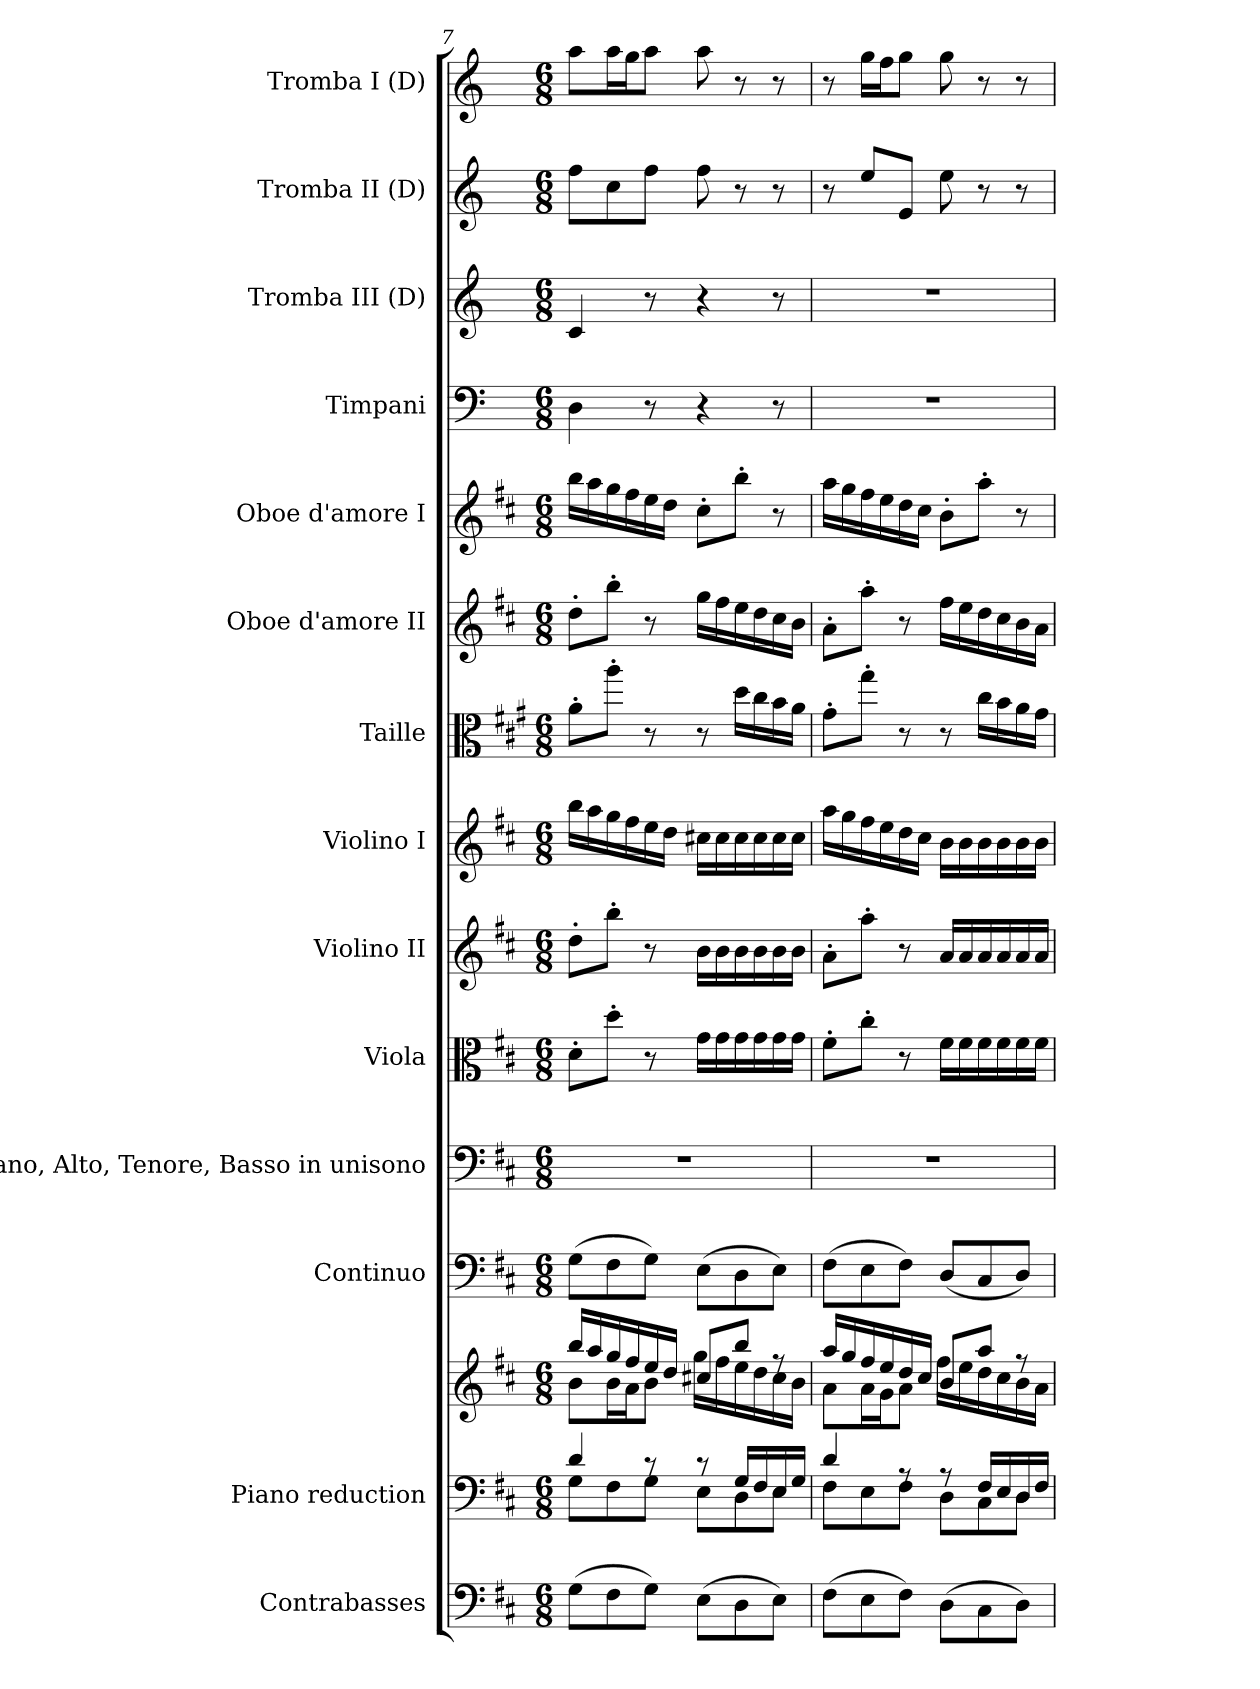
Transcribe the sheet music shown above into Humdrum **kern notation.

**kern	**kern	**kern	**kern	**kern	**kern	**kern	**kern	**kern	**kern	**kern	**kern	**kern	**kern	**kern
*part14	*part13	*part13	*part12	*part11	*part10	*part9	*part8	*part7	*part6	*part5	*part4	*part3	*part2	*part1
*staff15	*staff14	*staff13	*staff12	*staff11	*staff10	*staff9	*staff8	*staff7	*staff6	*staff5	*staff4	*staff3	*staff2	*staff1
*I"Contrabasses	*I"Piano reduction	*	*I"Continuo	*I"Soprano, Alto, Tenore, Basso in unisono	*I"Viola	*I"Violino II	*I"Violino I	*I"Taille	*I"Oboe d'amore II	*I"Oboe d'amore I	*I"Timpani	*I"Tromba III (D)	*I"Tromba II (D)	*I"Tromba I (D)
*I'Cbs.	*I'Pno	*	*	*	*	*	*	*	*I'Ob	*I'Ob	*I'Timp	*	*	*
*clefF4	*clefF4	*clefG2	*clefF4	*clefF4	*clefC3	*clefG2	*clefG2	*clefC3	*clefG2	*clefG2	*clefF4	*clefG2	*clefG2	*clefG2
*ITrd7c12	*	*	*	*	*	*	*	*ITrd4c7	*	*	*	*ITrd-1c-2	*ITrd-1c-2	*ITrd-1c-2
*k[f#c#]	*k[f#c#]	*k[f#c#]	*k[f#c#]	*k[f#c#]	*k[f#c#]	*k[f#c#]	*k[f#c#]	*k[f#c#]	*k[f#c#]	*k[f#c#]	*k[]	*k[f#c#]	*k[f#c#]	*k[f#c#]
*M6/8	*M6/8	*M6/8	*M6/8	*M6/8	*M6/8	*M6/8	*M6/8	*M6/8	*M6/8	*M6/8	*M6/8	*M6/8	*M6/8	*M6/8
=7	=7	=7	=7	=7	=7	=7	=7	=7	=7	=7	=7	=7	=7	=7
*	*^	*^	*	*	*	*	*	*	*	*	*	*	*	*
(>8GG\L	4d/	8G\L	16bb/LL	8b\L	(>8G\L	2.r	8d'\L	8dd'\L	16bb\LL	8d'\L	8dd'\L	16bb\LL	4D\	4d/	8gg\L	8bb\L
.	.	.	16aa/	.	.	.	.	.	16aa\	.	.	16aa\	.	.	.	.
8FF#\	.	8F#\	16gg/	16b\L	8F#\	.	8dd'\J	8bb'\J	16gg\	8dd'\J	8bb'\J	16gg\	.	.	8dd\	16bb\L
.	.	.	16ff#/	16a\J	.	.	.	.	16ff#\	.	.	16ff#\	.	.	.	16aa\J
8GG\J)	8rc	8G\J	16ee/	8b\J	8G\J)	.	8r	8r	16ee\	8r	8r	16ee\	8r	8r	8gg\J	8bb\J
.	.	.	16dd/JJ	.	.	.	.	.	16dd\JJ	.	.	16dd\JJ	.	.	.	.
(>8EE\L	8rc	8E\L	8cc#X/L	16gg\LL	(>8E\L	.	16g\LL	16b\LL	16cc#X\LL	8r	16gg\LL	8cc#'\L	4r	4r	8gg\	8bb\
.	.	.	.	16ff#\	.	.	16g\	16b\	16cc#\	.	16ff#\	.	.	.	.	.
8DD\	16G/LL	8D\	8bb/J	16ee\	8D\	.	16g\	16b\	16cc#\	16g\LL	16ee\	8bb'\J	.	.	8r	8r
.	16F#/	.	.	16dd\	.	.	16g\	16b\	16cc#\	16f#\	16dd\	.	.	.	.	.
8EE\J)	16E/	8E\J	8rff	16cc#\	8E\J)	.	16g\	16b\	16cc#\	16e\	16cc#\	8r	8r	8r	8r	8r
.	16G/JJ	.	.	16b\JJ	.	.	16g\JJ	16b\JJ	16cc#\JJ	16d\JJ	16b\JJ	.	.	.	.	.
=8	=8	=8	=8	=8	=8	=8	=8	=8	=8	=8	=8	=8	=8	=8	=8	=8
(>8FF#\L	4d/	8F#\L	16aa/LL	8a\L	(>8F#\L	2.r	8f#'\L	8a'\L	16aa\LL	8c#'\L	8a'\L	16aa\LL	2.r	2.r	8r	8r
.	.	.	16gg/	.	.	.	.	.	16gg\	.	.	16gg\	.	.	.	.
8EE\	.	8E\	16ff#/	16a\L	8E\	.	8cc#'\J	8aa'\J	16ff#\	8cc#'\J	8aa'\J	16ff#\	.	.	8ff#/L	16aa\LL
.	.	.	16ee/	16g\J	.	.	.	.	16ee\	.	.	16ee\	.	.	.	16gg\J
8FF#\J)	8rA	8F#\J	16dd/	8a\J	8F#\J)	.	8r	8r	16dd\	8r	8r	16dd\	.	.	8f#/J	8aa\J
.	.	.	16cc#/JJ	.	.	.	.	.	16cc#\JJ	.	.	16cc#\JJ	.	.	.	.
(>8DD\L	8rA	8D\L	8b/L	16ff#\LL	(<8D/L	.	16f#\LL	16a/LL	16b\LL	8r	16ff#\LL	8b'\L	.	.	8ff#\	8aa\
.	.	.	.	16ee\	.	.	16f#\	16a/	16b\	.	16ee\	.	.	.	.	.
8CC#\	16F#/LL	8C#\	8aa/J	16dd\	8C#/	.	16f#\	16a/	16b\	16f#\LL	16dd\	8aa'\J	.	.	8r	8r
.	16E/	.	.	16cc#\	.	.	16f#\	16a/	16b\	16e\	16cc#\	.	.	.	.	.
8DD\J)	16D/	8D\J	8rff	16b\	8D/J)	.	16f#\	16a/	16b\	16d\	16b\	8r	.	.	8r	8r
.	16F#/JJ	.	.	16a\JJ	.	.	16f#\JJ	16a/JJ	16b\JJ	16c#\JJ	16a\JJ	.	.	.	.	.
*	*v	*v	*	*	*	*	*	*	*	*	*	*	*	*	*	*
*	*	*v	*v	*	*	*	*	*	*	*	*	*	*	*	*
=	=	=	=	=	=	=	=	=	=	=	=	=	=	=
*-	*-	*-	*-	*-	*-	*-	*-	*-	*-	*-	*-	*-	*-	*-
